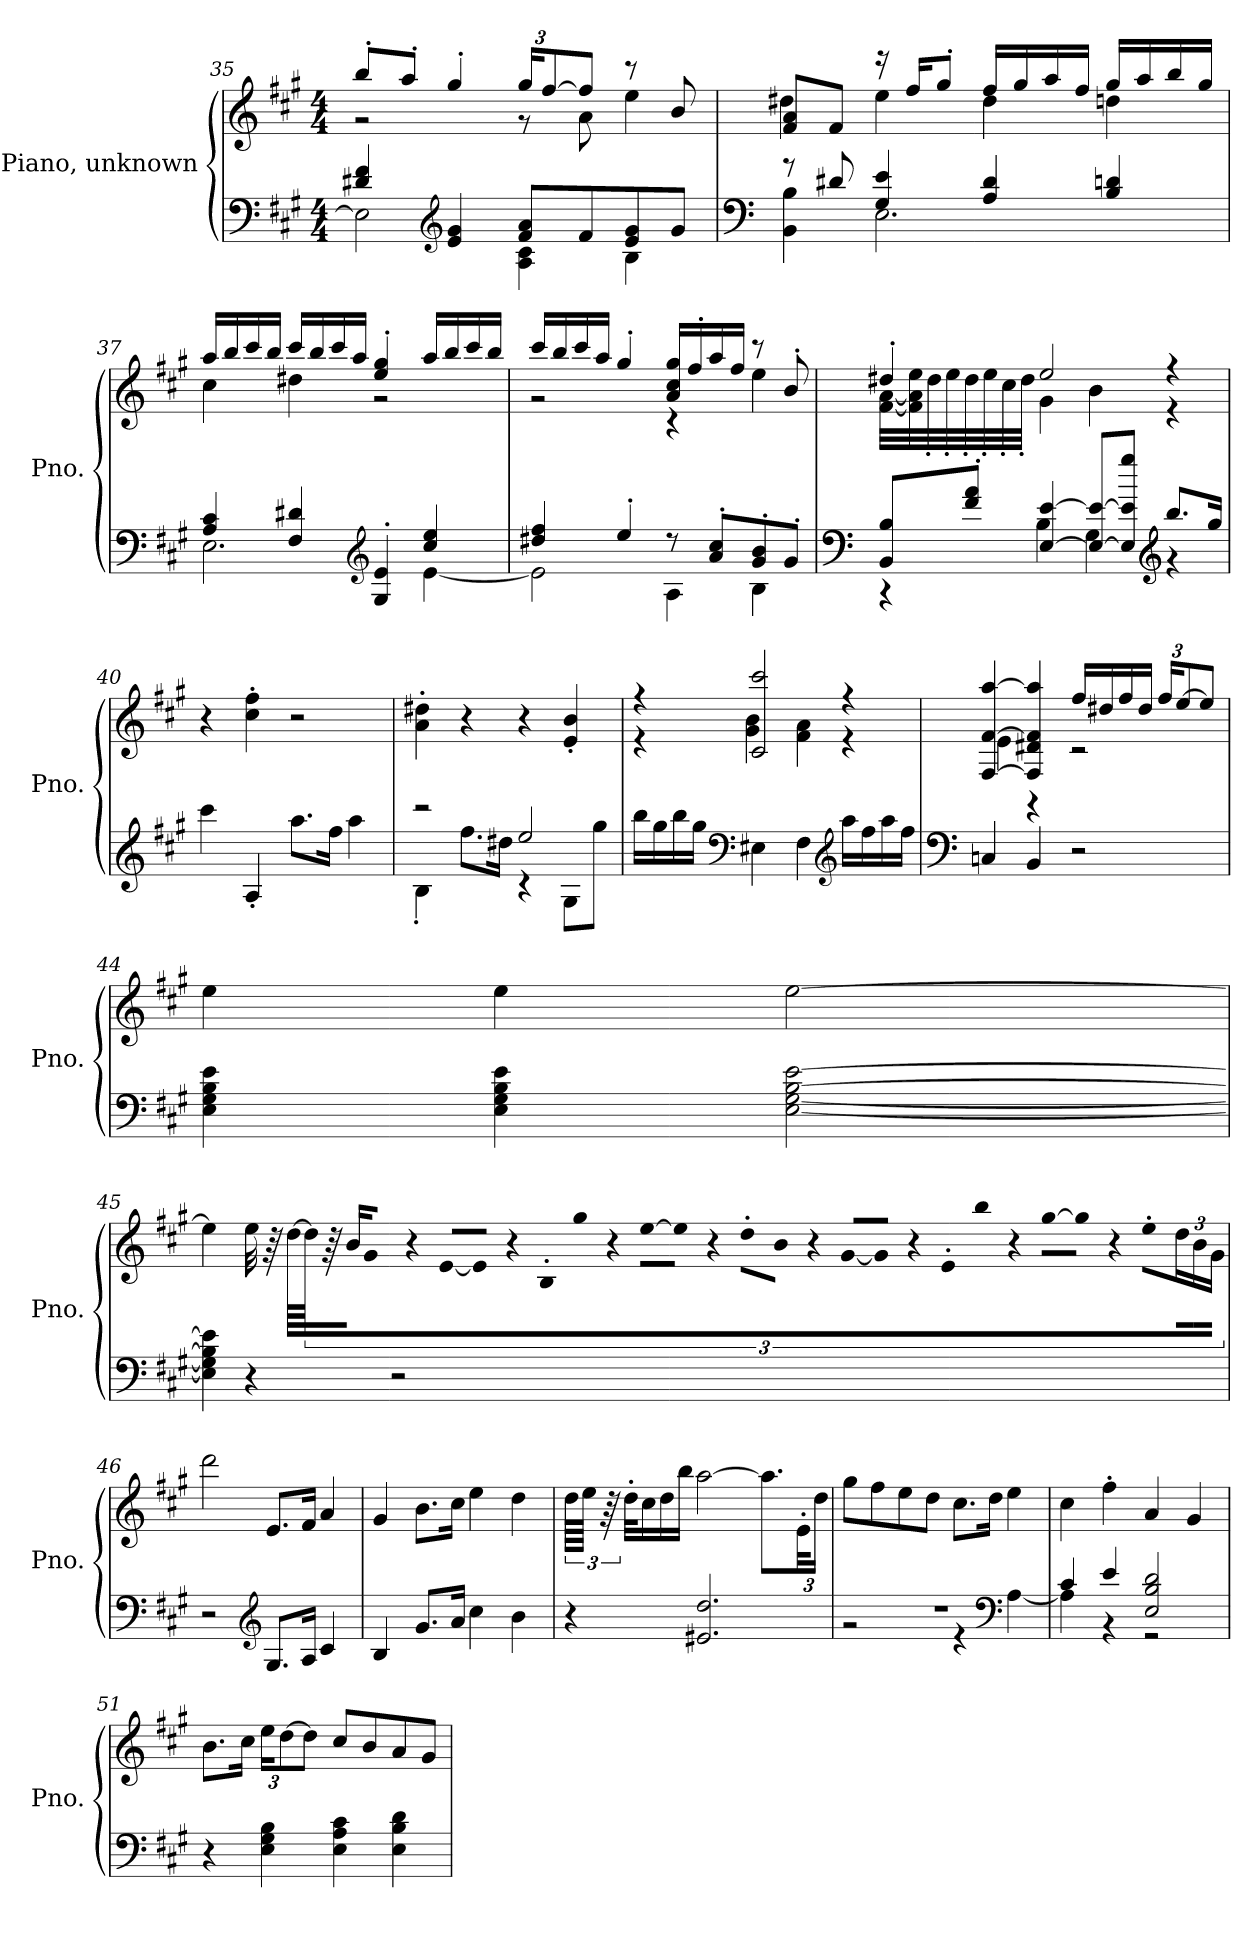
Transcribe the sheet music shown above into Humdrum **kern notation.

**kern	**kern
*part1	*part1
*staff2	*staff1
*I"Piano, unknown	*
*I'Pno.	*
!!LO:LB:g=z
*clefF4	*clefG2
*k[f#c#g#]	*k[f#c#g#]
*M4/4	*M4/4
=35	=35
*^	*^
4d#X/ 4f#/	2E\]	8bb'/L	2r
.	.	8aa'/J	.
*clefG2	*	*	*
4e/ 4g#/	.	4gg#'/	.
*	*	*Xbrackettup	*
8f#/ 8a/L	4A\ 4c#\	24gg#/KL	8r
.	.	[12ff#/	.
8f#/	.	8ff#/J]	8a\
8e/ 8g#/	4B\	8r	4ee\
8g#/J	.	8b/	.
=36	=36	=36	=36
*clefF4	*	*	*
8r	4BB\ 4B\	8f#/ 8a/L	4dd#X\
8d#X/	.	8f#/J	.
4G#/ 4e/	2.E\	16r	4ee\
.	.	16ff#/KL	.
.	.	8gg#'/J	.
4A/ 4d#/	.	16ff#/LL	4dd#\
.	.	16gg#/	.
.	.	16aa/	.
.	.	16ff#/JJ	.
4B/ 4dn/	.	16gg#/LL	4ddn\
.	.	16aa/	.
.	.	16bb/	.
.	.	16gg#/JJ	.
!!LO:LB:g=z	!!
=37	=37	=37	=37
4A/ 4c#/	2.E\	16aa/LL	4cc#\
.	.	16bb/	.
.	.	16ccc#/	.
.	.	16bb/JJ	.
4F#/ 4d#X/	.	16ccc#/LL	4dd#X\
.	.	16bb/	.
.	.	16ccc#/	.
.	.	16aa/JJ	.
*clefG2	*	*	*
4G#/' 4e/'	.	4ee/' 4gg#/'	2r
4cc#/ 4ee/	[4e\	16aa/LL	.
.	.	16bb/	.
.	.	16ccc#/	.
.	.	16bb/JJ	.
=38	=38	=38	=38
4dd#X/ 4ff#/	2e\]	16ccc#/LL	2r
.	.	16bb/	.
.	.	16ccc#/	.
.	.	16aa/JJ	.
4ee'/	.	4gg#'/	.
8r	4A\	16a/ 16cc#/ 16gg#/LL	4r
.	.	16ff#'/	.
8a/' 8cc#/'L	.	16aa/	.
.	.	16ff#/JJ	.
8g#/' 8b/'	4B\	8r	4ee\
8g#'/J	.	8b'/	.
!!LO:LB:g=z	!!
=39	=39	=39	=39
*clefF4	*	*	*
8BB/ 8B/L	4r	4dd#X'/	[32f#\ [32a\LLL
.	.	.	32f#\] 32a\] 32ee\
.	.	.	32dd#'\
.	.	.	32ee'\
8f#/' 8a/'J	.	.	32dd#'\
.	.	.	32ee'\
.	.	.	32cc#'\
.	.	.	32dd#'\JJJ
[4E/ [4e/	4B\	2ee/	4g#\
8E/_ 8e/_L	4G#\	.	4b\
8E/] 8e/] 8gg#/J	.	.	.
*clefG2	*	*	*
8.bb/L	4r	4r	4r
16gg#/Jk	.	.	.
*v	*v	*	*
*	*v	*v
=40	=40
4ccc#\	4r
4A'/	4cc#\' 4ff#\'
8.aa\L	2r
16ff#\Jk	.
4aa\	.
=41	=41
*^	*
2r	4B'\	4a\' 4dd#X\'
.	8.ff#\L	4r
.	16dd#X\Jk	.
2ee/	4r	4r
.	8G#\L	4e/' 4b/'
.	8gg#\J	.
*v	*v	*
!!LO:LB:g=z
=42	=42
*	*^
16bb\LL	4r	4r
16gg#\	.	.
16bb\	.	.
16gg#\JJ	.	.
*clefF4	*	*
4E#X\	2c#/ 2ccc#/	4g#\ 4b\
4F#\	.	4f#\ 4a\
*clefG2	*	*
16aa\LL	4r	4r
16ff#\	.	.
16aa\	.	.
16ff#\JJ	.	.
=43	=43	=43
*clefF4	*	*
4Cn/	[4F#/ [4f#/ [4aa/	4e\
4BB/	4F#/] 4d#X/ 4f#/] 4aa/]	4r
2r	16ff#/LL	2r
.	16dd#X/	.
.	16ff#/	.
.	16dd#/JJ	.
.	24ff#/KL	.
.	[12ee/	.
.	8ee/J]	.
*	*v	*v
=44	=44
4E\ 4G#\ 4B\ 4e\	4ee\
4E\ 4G#\ 4B\ 4e\	4ee\
[2E\ [2G#\ [2B\ [2e\	[2ee\
!!LO:LB:g=z
=45	=45
4E\] 4G#\] 4B\] 4e\]	4ee\]
4r	32ee\
.	64r
.	[64dd\LLLL
*	*brackettup
.	96dd\JJJJ]
.	96r
.	24b/LL
.	32g#/JJk
.	64r
.	[64e/LLLL
.	64e/JJJJ]
.	64r
.	32B'/
2r	32gg#\
.	64r
.	[64ee\LLLL
.	64ee\JJJJ]
.	64r
.	32dd'\LLL
.	32b\JJJ
.	64r
.	[64g#/LLLL
.	64g#/JJJJ]
.	64r
.	32e'/
.	32bb\
.	64r
.	[64gg#\LLLL
.	64gg#\JJJJ]
.	64r
.	32ee'\KLL
*	*Xbrackettup
.	24dd\
.	24b\
.	24g#\JJ
=46	=46
2r	2ddd\
*clefG2	*
8.G#/L	8.e/L
16A/Jk	16f#/Jk
4c#/	4a/
!!LO:PB:g=z
=47	=47
4B/	4g#/
8.g#/L	8.b\L
16a/Jk	16cc#\Jk
4cc#\	4ee\
4b\	4dd\
=48	=48
*	*brackettup
4r	96dd\LLLL
.	96ee\JJJJ
.	96r
.	32dd'\KLL
.	16cc#\
.	16dd\
.	16bb\JJ
2.e#X/ 2.dd/	[2aa\
.	8.aa\L]
*	*Xbrackettup
.	48e'\KL
.	24dd\JJ
=49	=49
*^	*
1r	2r	8gg#\L
.	.	8ff#\
.	.	8ee\
.	.	8dd\J
.	4r	8.cc#\L
.	.	16dd\Jk
*clefF4	*	*
.	[4A\	4ee\
=50	=50	=50
4c#/	4A\]	4cc#\
4e/	4r	4ff#'\
2E/ 2B/ 2d/	2r	4a/
.	.	4g#/
*v	*v	*
=51	=51
4r	8.b\L
.	16cc#\Jk
4E\ 4G#\ 4B\	24ee\KL
.	[12dd\
.	8dd\J]
4E\ 4A\ 4c#\	8cc#/L
.	8b/
4E\ 4B\ 4d\	8a/
.	8g#/J
=	=
*-	*-
